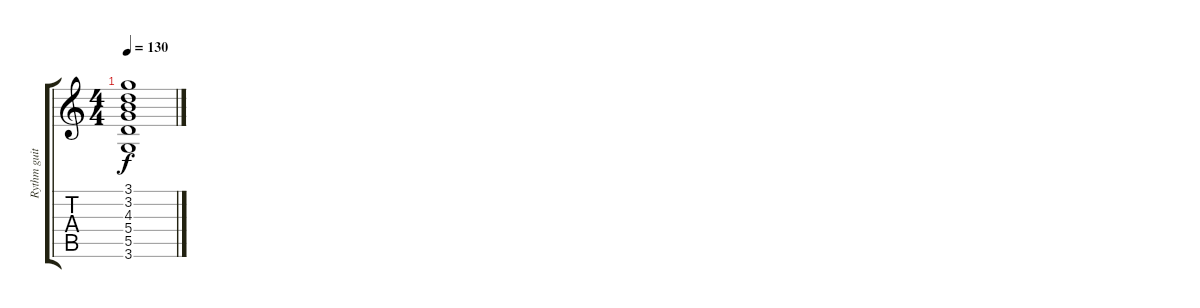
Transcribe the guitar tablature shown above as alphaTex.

\track ("Rythm guitar" "Rythm guit") {instrument overdrivenguitar}
\staff {score tabs}
\tuning (E4 B3 G3 D3 A2 E2) {hide}
\ts (4 4)
\tempo 130
\clef g2
\ks c
(3.1{t} 3.2{t} 4.3{t} 5.4{t} 5.5{t} 3.6{t}).1{dy f}
